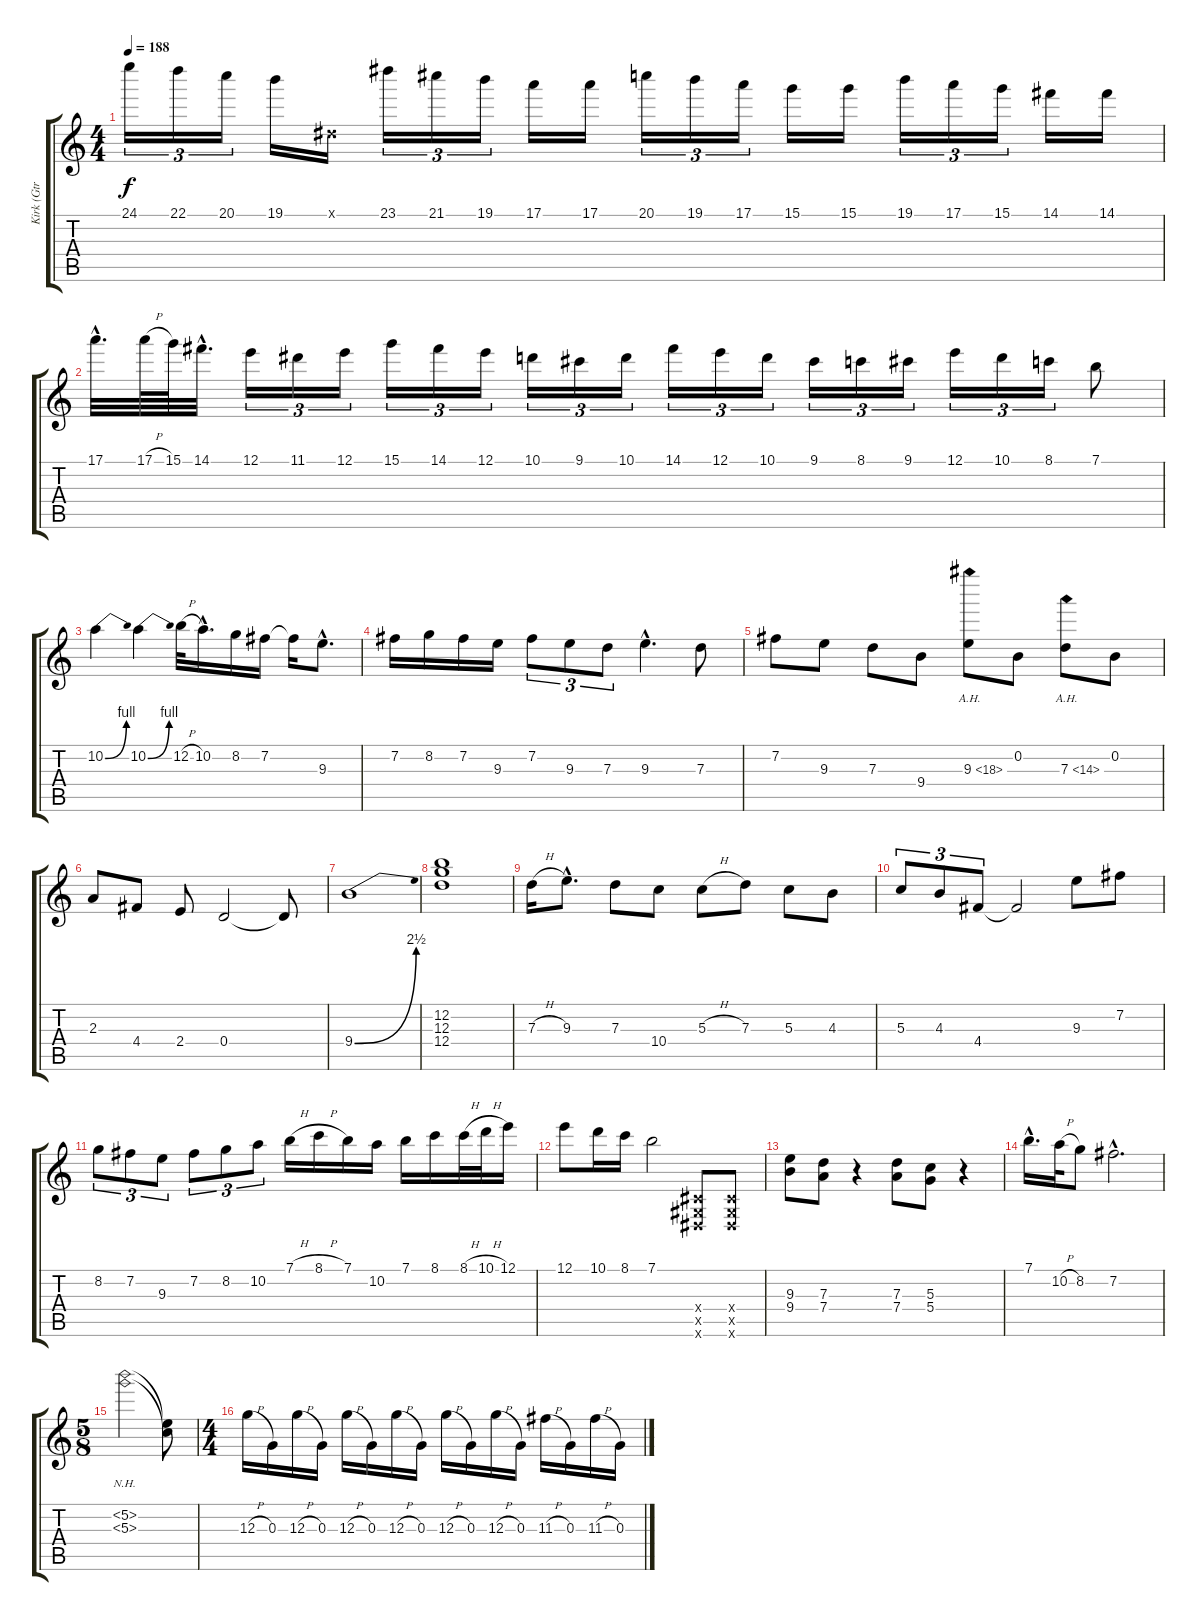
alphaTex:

\track ("Kirk (Gtr 3)" "Kirk (Gtr ") {instrument distortionguitar}
\staff {score tabs}
\tuning (E4 B3 G3 D3 A2 E2) {hide}
\ts (4 4)
\tempo 188
\clef g2
\ks c
24.1.16{tu (3 2) dy f} 22.1.16{tu (3 2)} 20.1.16{tu (3 2)} 19.1.16 -1.1{x}.16 23.1.16{tu (3 2)} 21.1.16{tu (3 2)} 19.1.16{tu (3 2)} 17.1.16 17.1.16 20.1.16{tu (3 2)} 19.1.16{tu (3 2)} 17.1.16{tu (3 2)} 15.1.16 15.1.16 19.1.16{tu (3 2)} 17.1.16{tu (3 2)} 15.1.16{tu (3 2)} 14.1.16 14.1.16 |
17.1{hac}.32{d} 17.1{h}.64 15.1.64 14.1{hac}.32{d} 12.1.16{tu (3 2)} 11.1.16{tu (3 2)} 12.1.16{tu (3 2)} 15.1.16{tu (3 2)} 14.1.16{tu (3 2)} 12.1.16{tu (3 2)} 10.1.16{tu (3 2)} 9.1.16{tu (3 2)} 10.1.16{tu (3 2)} 14.1.16{tu (3 2)} 12.1.16{tu (3 2)} 10.1.16{tu (3 2)} 9.1.16{tu (3 2)} 8.1.16{tu (3 2)} 9.1.16{tu (3 2)} 12.1.16{tu (3 2)} 10.1.16{tu (3 2)} 8.1.16{tu (3 2)} 7.1.8 |
10.2{be (bend 0 0 60 4)}.4 10.2{be (bend 0 0 60 4)}.4 12.2{h}.32 10.2{hac}.16{d} 8.2.16 7.2.16 7.2{t}.16 9.3{hac}.8{d} |
7.2.16 8.2.16 7.2.16 9.3.16 7.2.8{tu (3 2)} 9.3.8{tu (3 2)} 7.3.8{tu (3 2)} 9.3{hac}.4{d} 7.3.8 |
7.2.8 9.3.8 7.3.8 9.4.8 9.3{ah 9}.8 0.2.8 7.3{ah 7}.8 0.2.8 |
2.3.8 4.4.8 2.4.8 0.4.2 0.4{t}.8 |
9.4{be (bend 0 0 60 10)}.1 |
(12.2 12.3 12.4).1 |
7.3{h}.16 9.3{hac}.8{d} 7.3.8 10.4.8 5.3{h}.8 7.3.8 5.3.8 4.3.8 |
5.3.8{tu (3 2)} 4.3.8{tu (3 2)} 4.4.8{tu (3 2)} 4.4{t}.2 9.3.8 7.2.8 |
8.2.8{tu (3 2)} 7.2.8{tu (3 2)} 9.3.8{tu (3 2)} 7.2.8{tu (3 2)} 8.2.8{tu (3 2)} 10.2.8{tu (3 2)} 7.1{h}.16 8.1{h}.16 7.1.16 10.2.16 7.1.16 8.1.16 8.1{h}.32 10.1{h}.32 12.1.16 |
12.1.8 10.1.16 8.1.16 7.1.2 (-1.4{x} -1.5{x} -1.6{x}).8 (-1.4{x} -1.5{x} -1.6{x}).8 |
(9.3 9.4).8 (7.3 7.4).8 r.4 (7.3 7.4).8 (5.3 5.4).8 r.4 |
7.1{hac}.16{d} 10.2{h}.32 8.2.8 7.2{hac}.2{d} |
\ts (5 8)
(5.2{nh} 5.3{nh}).2 (5.2{t} 5.3{t}).8 |
\ts (4 4)
12.3{h}.16 0.3.16 12.3{h}.16 0.3.16 12.3{h}.16 0.3.16 12.3{h}.16 0.3.16 12.3{h}.16 0.3.16 12.3{h}.16 0.3.16 11.3{h}.16 0.3.16 11.3{h}.16 0.3.16
